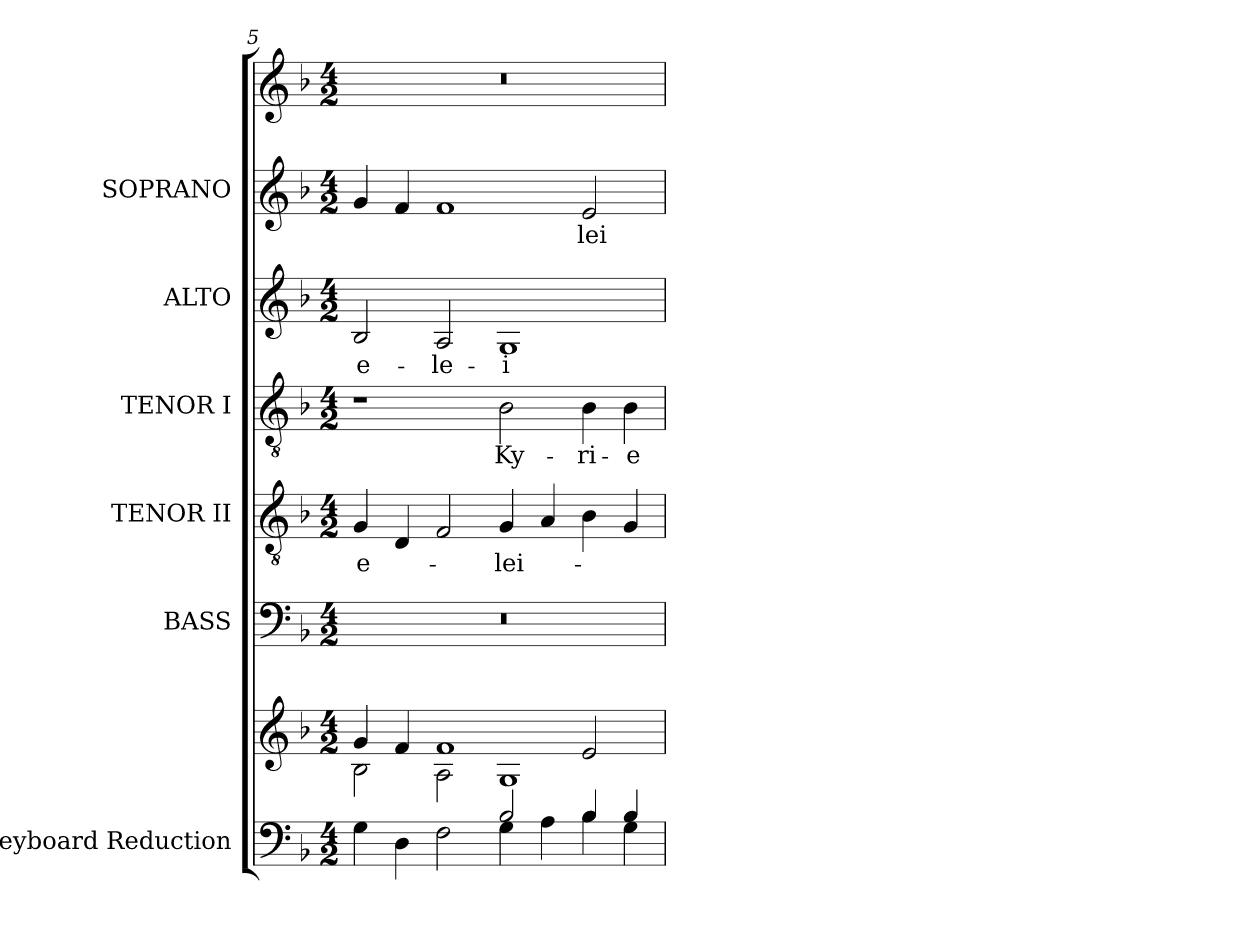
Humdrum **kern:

**kern	**kern	**kern	**kern	**text	**kern	**text	**kern	**text	**kern	**text	**kern
*part7	*part7	*part6	*part5	*part5	*part4	*part4	*part3	*part3	*part2	*part2	*part1
*staff8	*staff7	*staff6	*staff5	*staff5	*staff4	*staff4	*staff3	*staff3	*staff2	*staff2	*staff1
*I"Keyboard Reduction	*	*I"BASS	*I"TENOR II	*	*I"TENOR I	*	*I"ALTO	*	*I"SOPRANO	*	*
*I'Reduc.	*	*I'B.	*I'T. II	*	*I'T. I	*	*I'A.	*	*I'S.	*	*
!!LO:LB:g=z
*clefF4	*clefG2	*clefF4	*clefGv2	*	*clefGv2	*	*clefG2	*	*clefG2	*	*clefG2
*	*	*	*ITrd7c12	*	*ITrd7c12	*	*	*	*	*	*
*k[b-]	*k[b-]	*k[b-]	*k[b-]	*	*k[b-]	*	*k[b-]	*	*k[b-]	*	*k[b-]
*F:	*F:	*F:	*F:	*	*F:	*	*F:	*	*F:	*	*F:
*M4/2	*M4/2	*M4/2	*M4/2	*	*M4/2	*	*M4/2	*	*M4/2	*	*M4/2
=5	=5	=5	=5	=5	=5	=5	=5	=5	=5	=5	=5
*^	*^	*	*	*	*	*	*	*	*	*	*
!	!	!	!	!LO:N:vis=1	!	!	!	!	!	!	!	!	!
!	!	!	!	!	!	!LO:LY:b:color=#000000	!	!	!	!	!	!	!
!	!	!	!	!	!	!	!	!	!	!LO:LY:b:color=#000000	!	!	!LO:N:vis=1
4ryy	4Gi\	4gi/	2B-i\	0r	4GGi/	e-	1r	.	2B-i/	e-	4gi/	.	0r
4ryy	4Di\	4fi/	.	.	4DDi/	.	.	.	.	.	4fi/	.	.
!	!	!	!	!	!	!	!	!	!	!LO:LY:b:color=#000000	!	!	!
2ryy	2Fi\	1fi	2Ai\	.	2FFi/	.	.	.	2Ai/	-le-	1fi	.	.
!	!	!	!	!	!	!LO:LY:b:color=#000000	!	!	!	!	!	!	!
!	!	!	!	!	!	!	!	!LO:LY:b:color=#000000	!	!	!	!	!
!	!	!	!	!	!	!	!	!	!	!LO:LY:b:color=#000000	!	!	!
2B-i/	4Gi\	.	1Gi	.	4GGi/	-lei-	2BB-i\	Ky-	1Gi	-i-	.	.	.
.	4Ai\	.	.	.	4AAi/	.	.	.	.	.	.	.	.
!	!	!	!	!	!	!	!	!LO:LY:b:color=#000000	!	!	!	!	!
!	!	!	!	!	!	!	!	!	!	!	!	!LO:LY:b:color=#000000	!
4B-i/	4B-i\	2ei/	.	.	4BB-i\	.	4BB-i\	-ri-	.	.	2ei/	-lei-	.
!	!	!	!	!	!	!	!	!LO:LY:b:color=#000000	!	!	!	!	!
4B-i/	4Gi\	.	.	.	4GGi/	.	4BB-i\	-e	.	.	.	.	.
*v	*v	*	*	*	*	*	*	*	*	*	*	*	*
*	*v	*v	*	*	*	*	*	*	*	*	*	*
=	=	=	=	=	=	=	=	=	=	=	=
*-	*-	*-	*-	*-	*-	*-	*-	*-	*-	*-	*-
